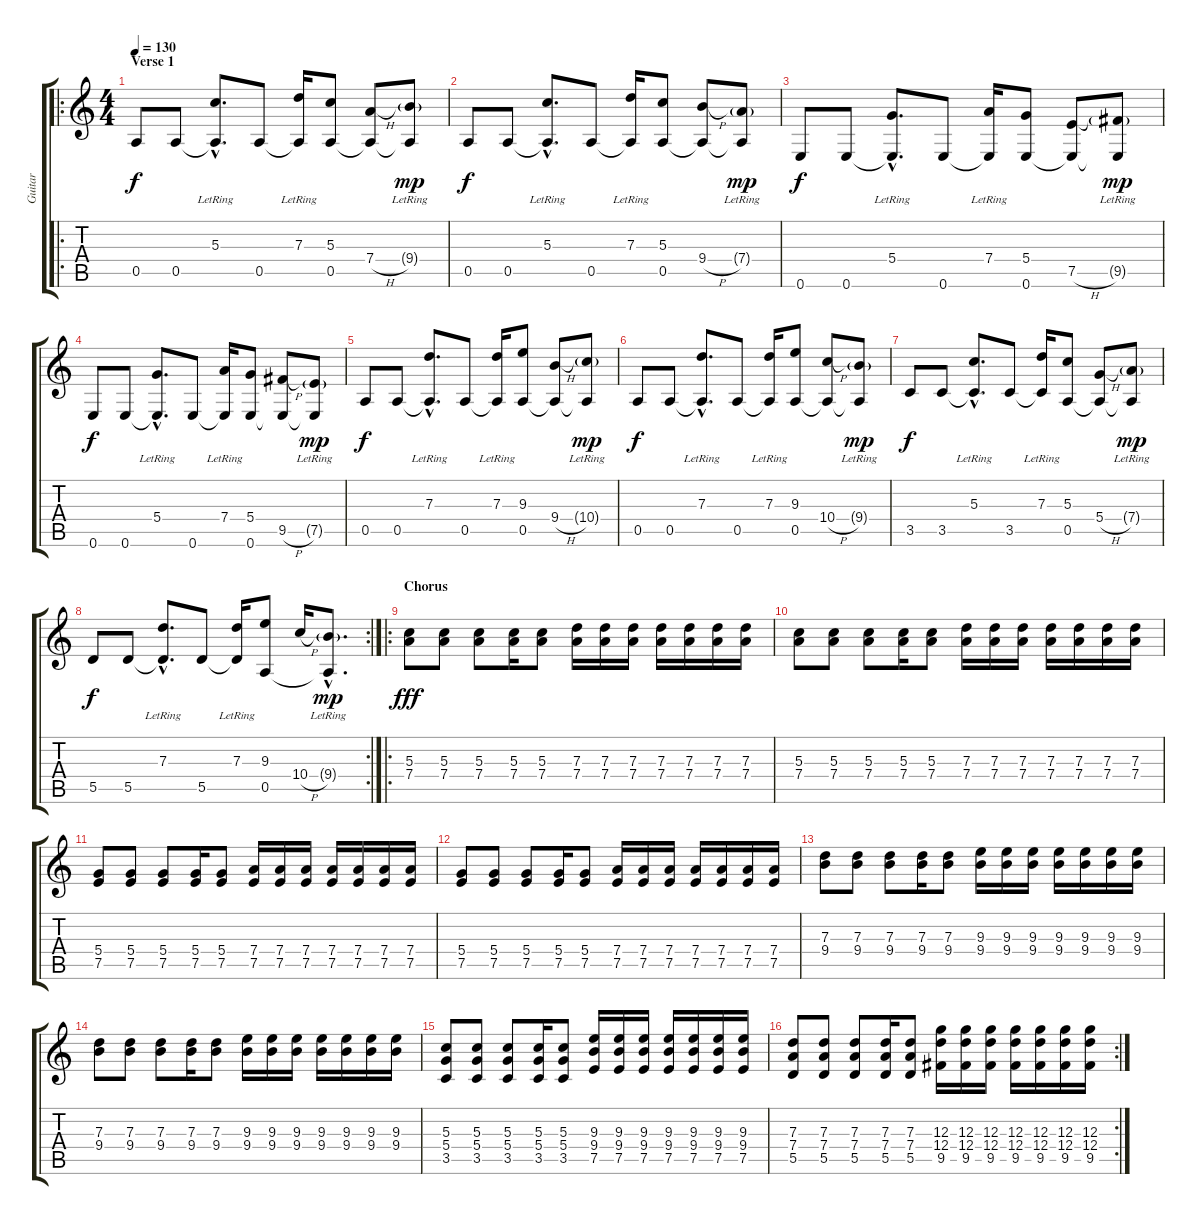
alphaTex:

\track ("Guitar" "Guitar") {instrument acousticguitarsteel}
\staff {score tabs}
\tuning (E4 B3 G3 D3 A2 E2) {hide}
\ro
\ts (4 4)
\section ("" "Verse 1")
\tempo 130
\clef g2
\ks c
0.5.8{dy f volume 16} 0.5.8 (5.3{hac lr} 0.5{hac t}).8{d} 0.5.8 (7.3{lr} 0.5{t}).16 (5.3 0.5).8 (7.4{h} 0.5{t}).8 (9.4{g lr} 0.5{t}).8{dy mp} |
0.5.8{dy f} 0.5.8 (5.3{hac lr} 0.5{hac t}).8{d} 0.5.8 (7.3{lr} 0.5{t}).16 (5.3 0.5).8 (9.4{h} 0.5{t}).8 (7.4{g lr} 0.5{t}).8{dy mp} |
0.6.8{dy f} 0.6.8 (5.4{hac lr} 0.6{hac t}).8{d} 0.6.8 (7.4{lr} 0.6{t}).16 (5.4 0.6).8 (7.5{h} 0.6{t}).8 (9.5{g lr} 0.6{t}).8{dy mp} |
0.6.8{dy f} 0.6.8 (5.4{hac lr} 0.6{hac t}).8{d} 0.6.8 (7.4{lr} 0.6{t}).16 (5.4 0.6).8 (9.5{h} 0.6{t}).8 (7.5{g lr} 0.6{t}).8{dy mp} |
0.5.8{dy f} 0.5.8 (7.3{hac lr} 0.5{hac t}).8{d} 0.5.8 (7.3{lr} 0.5{t}).16 (9.3 0.5).8 (9.4{h} 0.5{t}).8 (10.4{g lr} 0.5{t}).8{dy mp} |
0.5.8{dy f} 0.5.8 (7.3{hac lr} 0.5{hac t}).8{d} 0.5.8 (7.3{lr} 0.5{t}).16 (9.3 0.5).8 (10.4{h} 0.5{t}).8 (9.4{g lr} 0.5{t}).8{dy mp} |
3.5.8{dy f} 3.5.8 (5.3{hac lr} 3.5{hac t}).8{d} 3.5.8 (7.3{lr} 3.5{t}).16 (5.3 0.5).8 (5.4{h} 0.5{t}).8 (7.4{g lr} 0.5{t}).8{dy mp} |
\rc 2
5.5.8{dy f} 5.5.8 (7.3{hac lr} 5.5{hac t}).8{d} 5.5.8 (7.3{lr} 5.5{t}).16 (9.3 0.5).8 10.4{h}.16 (9.4{g hac lr} 0.5{hac t}).8{d dy mp} |
\ro
\section ("" "Chorus")
(5.3 7.4).8{dy fff volume 10 instrument distortionguitar} (5.3 7.4).8 (5.3 7.4).8 (5.3 7.4).16 (5.3 7.4).8 (7.3 7.4).16 (7.3 7.4).16 (7.3 7.4).16 (7.3 7.4).16 (7.3 7.4).16 (7.3 7.4).16 (7.3 7.4).16 |
(5.3 7.4).8 (5.3 7.4).8 (5.3 7.4).8 (5.3 7.4).16 (5.3 7.4).8 (7.3 7.4).16 (7.3 7.4).16 (7.3 7.4).16 (7.3 7.4).16 (7.3 7.4).16 (7.3 7.4).16 (7.3 7.4).16 |
(5.4 7.5).8 (5.4 7.5).8 (5.4 7.5).8 (5.4 7.5).16 (5.4 7.5).8 (7.4 7.5).16 (7.4 7.5).16 (7.4 7.5).16 (7.4 7.5).16 (7.4 7.5).16 (7.4 7.5).16 (7.4 7.5).16 |
(5.4 7.5).8 (5.4 7.5).8 (5.4 7.5).8 (5.4 7.5).16 (5.4 7.5).8 (7.4 7.5).16 (7.4 7.5).16 (7.4 7.5).16 (7.4 7.5).16 (7.4 7.5).16 (7.4 7.5).16 (7.4 7.5).16 |
(7.3 9.4).8 (7.3 9.4).8 (7.3 9.4).8 (7.3 9.4).16 (7.3 9.4).8 (9.3 9.4).16 (9.3 9.4).16 (9.3 9.4).16 (9.3 9.4).16 (9.3 9.4).16 (9.3 9.4).16 (9.3 9.4).16 |
(7.3 9.4).8 (7.3 9.4).8 (7.3 9.4).8 (7.3 9.4).16 (7.3 9.4).8 (9.3 9.4).16 (9.3 9.4).16 (9.3 9.4).16 (9.3 9.4).16 (9.3 9.4).16 (9.3 9.4).16 (9.3 9.4).16 |
(5.3 5.4 3.5).8 (5.3 5.4 3.5).8 (5.3 5.4 3.5).8 (5.3 5.4 3.5).16 (5.3 5.4 3.5).8 (9.3 9.4 7.5).16 (9.3 9.4 7.5).16 (9.3 9.4 7.5).16 (9.3 9.4 7.5).16 (9.3 9.4 7.5).16 (9.3 9.4 7.5).16 (9.3 9.4 7.5).16 |
\rc 2
(7.3 7.4 5.5).8 (7.3 7.4 5.5).8 (7.3 7.4 5.5).8 (7.3 7.4 5.5).16 (7.3 7.4 5.5).8 (12.3 12.4 9.5).16 (12.3 12.4 9.5).16 (12.3 12.4 9.5).16 (12.3 12.4 9.5).16 (12.3 12.4 9.5).16 (12.3 12.4 9.5).16 (12.3 12.4 9.5).16
